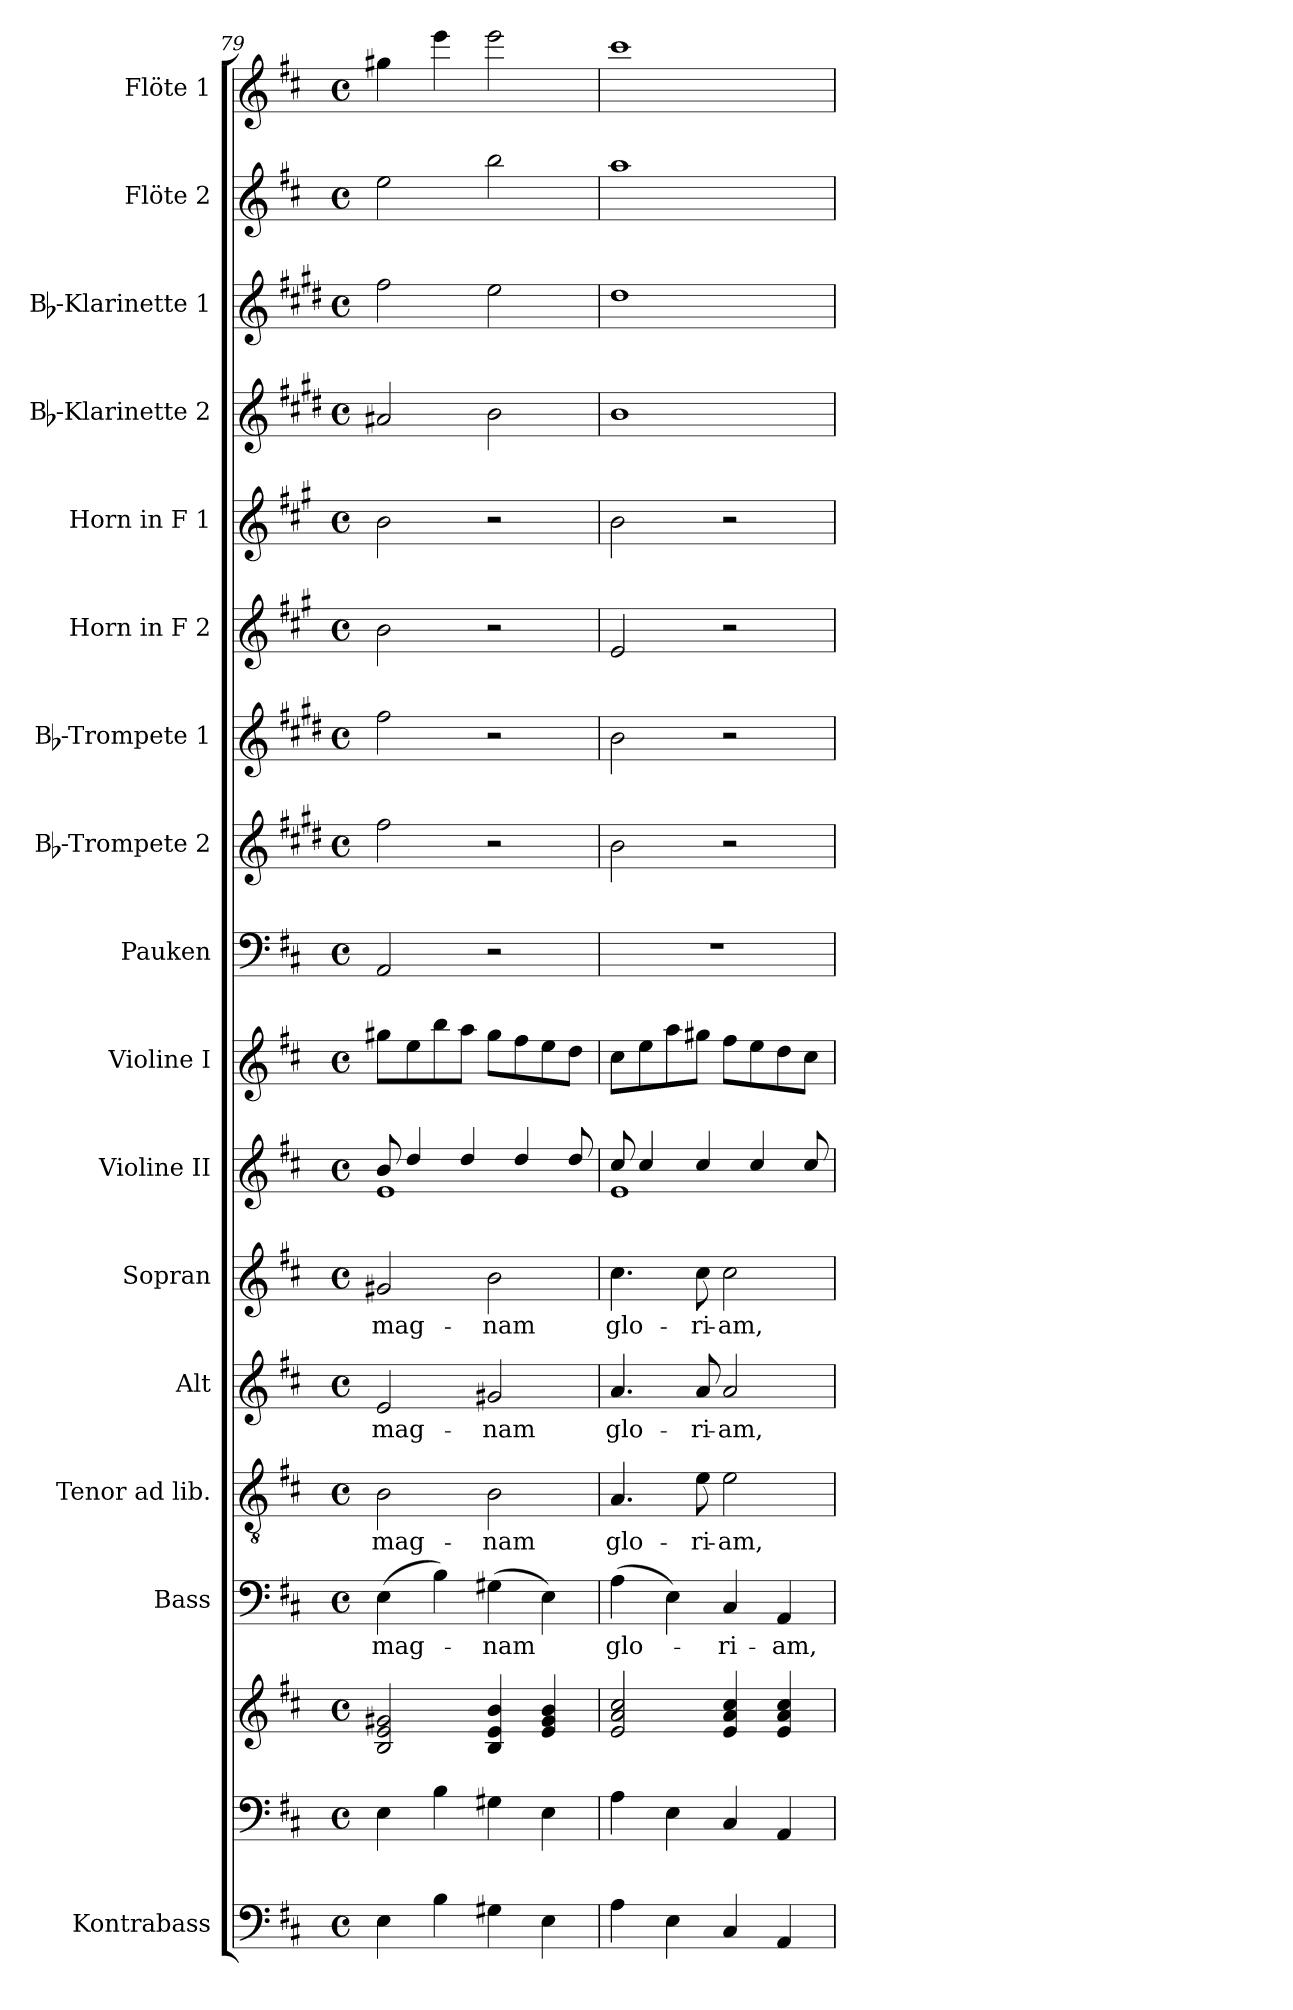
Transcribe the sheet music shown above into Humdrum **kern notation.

**kern	**kern	**kern	**kern	**text	**kern	**text	**kern	**text	**kern	**text	**kern	**kern	**kern	**kern	**kern	**kern	**kern	**kern	**kern	**kern	**kern
*part17	*part16	*part16	*part15	*part15	*part14	*part14	*part13	*part13	*part12	*part12	*part11	*part10	*part9	*part8	*part7	*part6	*part5	*part4	*part3	*part2	*part1
*staff18	*staff17	*staff16	*staff15	*staff15	*staff14	*staff14	*staff13	*staff13	*staff12	*staff12	*staff11	*staff10	*staff9	*staff8	*staff7	*staff6	*staff5	*staff4	*staff3	*staff2	*staff1
*I"Kontrabass	*	*	*I"Bass	*	*I"Tenor ad lib.	*	*I"Alt	*	*I"Sopran	*	*I"Violine II	*I"Violine I	*I"Pauken	*I"Bb-Trompete 2	*I"Bb-Trompete 1	*I"Horn in F 2	*I"Horn in F 1	*I"Bb-Klarinette 2	*I"Bb-Klarinette 1	*I"Flöte 2	*I"Flöte 1
*I'Kb.	*	*	*I'B.	*	*I'T.	*	*I'A.	*	*I'S.	*	*I'Vl. II	*I'Vl. I	*I'Pk.	*I'Bb Trp. 2	*I'Bb Trp. 1	*	*	*I'Bb Kl. 2	*I'Bb Kl. 1	*I'Fl. 2	*I'Fl. 1
*clefF4	*clefF4	*clefG2	*clefF4	*	*clefGv2	*	*clefG2	*	*clefG2	*	*clefG2	*clefG2	*clefF4	*clefG2	*clefG2	*clefG2	*clefG2	*clefG2	*clefG2	*clefG2	*clefG2
*ITrd7c12	*	*	*	*	*	*	*	*	*	*	*	*	*	*ITrd1c2	*ITrd1c2	*ITrd4c7	*ITrd4c7	*ITrd1c2	*ITrd1c2	*	*
*k[f#c#]	*k[f#c#]	*k[f#c#]	*k[f#c#]	*	*k[f#c#]	*	*k[f#c#]	*	*k[f#c#]	*	*k[f#c#]	*k[f#c#]	*k[f#c#]	*k[f#c#]	*k[f#c#]	*k[f#c#]	*k[f#c#]	*k[f#c#]	*k[f#c#]	*k[f#c#]	*k[f#c#]
*D:	*D:	*D:	*D:	*	*D:	*	*D:	*	*D:	*	*D:	*D:	*D:	*D:	*D:	*D:	*D:	*D:	*D:	*D:	*D:
*M4/4	*M4/4	*M4/4	*M4/4	*	*M4/4	*	*M4/4	*	*M4/4	*	*M4/4	*M4/4	*M4/4	*M4/4	*M4/4	*M4/4	*M4/4	*M4/4	*M4/4	*M4/4	*M4/4
*met(c)	*met(c)	*met(c)	*met(c)	*	*met(c)	*	*met(c)	*	*met(c)	*	*met(c)	*met(c)	*met(c)	*met(c)	*met(c)	*met(c)	*met(c)	*met(c)	*met(c)	*met(c)	*met(c)
=79	=79	=79	=79	=79	=79	=79	=79	=79	=79	=79	=79	=79	=79	=79	=79	=79	=79	=79	=79	=79	=79
!	!	!	!	!LO:LY:b	!	!LO:LY:b	!	!LO:LY:b	!	!LO:LY:b	!	!	!	!	!	!	!	!	!	!	!
*	*	*	*	*	*	*	*	*	*	*	*^	*	*	*	*	*	*	*	*	*	*
4EE\	4E\	2B/ 2e/ 2g#X/	(>4E\	mag-	2B\	mag-	2e/	mag-	2g#X/	mag-	8b/	1e	8gg#X\L	2AA/	2ee\	2ee\	2e\	2e\	2g#X/	2ee\	2ee\	4gg#X\
.	.	.	.	.	.	.	.	.	.	.	4dd/	.	8ee\	.	.	.	.	.	.	.	.	.
4BB\	4B\	.	4B\)	.	.	.	.	.	.	.	.	.	8bb\	.	.	.	.	.	.	.	.	4eee\
.	.	.	.	.	.	.	.	.	.	.	4dd/	.	8aa\J	.	.	.	.	.	.	.	.	.
!	!	!	!	!LO:LY:b	!	!LO:LY:b	!	!LO:LY:b	!	!LO:LY:b	!	!	!	!	!	!	!	!	!	!	!	!
4GG#X\	4G#X\	4B/ 4e/ 4b/	(>4G#X\	-nam	2B\	-nam	2g#X/	-nam	2b\	-nam	.	.	8gg#\L	2r	2r	2r	2r	2r	2a\	2dd\	2bb\	2eee\
.	.	.	.	.	.	.	.	.	.	.	4dd/	.	8ff#\	.	.	.	.	.	.	.	.	.
4EE\	4E\	4e/ 4g#/ 4b/	4E\)	.	.	.	.	.	.	.	.	.	8ee\	.	.	.	.	.	.	.	.	.
.	.	.	.	.	.	.	.	.	.	.	8dd/	.	8dd\J	.	.	.	.	.	.	.	.	.
!!LO:PB:g=z
=80	=80	=80	=80	=80	=80	=80	=80	=80	=80	=80	=80	=80	=80	=80	=80	=80	=80	=80	=80	=80	=80	=80
!	!	!	!	!LO:LY:b	!	!LO:LY:b	!	!LO:LY:b	!	!LO:LY:b	!	!	!	!	!	!	!	!	!	!	!	!
4AA\	4A\	2e/ 2a/ 2cc#/	(>4A\	glo-	4.A/	glo-	4.a/	glo-	4.cc#\	glo-	8cc#/	1e	8cc#\L	1r	2a\	2a\	2A/	2e\	1a	1cc#	1aa	1ccc#
.	.	.	.	.	.	.	.	.	.	.	4cc#/	.	8ee\	.	.	.	.	.	.	.	.	.
4EE\	4E\	.	4E\)	.	.	.	.	.	.	.	.	.	8aa\	.	.	.	.	.	.	.	.	.
!	!	!	!	!	!	!LO:LY:b	!	!LO:LY:b	!	!LO:LY:b	!	!	!	!	!	!	!	!	!	!	!	!
.	.	.	.	.	8e\	-ri-	8a/	-ri-	8cc#\	-ri-	4cc#/	.	8gg#X\J	.	.	.	.	.	.	.	.	.
!	!	!	!	!LO:LY:b	!	!LO:LY:b	!	!LO:LY:b	!	!LO:LY:b	!	!	!	!	!	!	!	!	!	!	!	!
4CC#/	4C#/	4e/ 4a/ 4cc#/	4C#/	-ri-	2e\	-am,	2a/	-am,	2cc#\	-am,	.	.	8ff#\L	.	2r	2r	2r	2r	.	.	.	.
.	.	.	.	.	.	.	.	.	.	.	4cc#/	.	8ee\	.	.	.	.	.	.	.	.	.
!	!	!	!	!LO:LY:b	!	!	!	!	!	!	!	!	!	!	!	!	!	!	!	!	!	!
4AAA/	4AA/	4e/ 4a/ 4cc#/	4AA/	-am,	.	.	.	.	.	.	.	.	8dd\	.	.	.	.	.	.	.	.	.
.	.	.	.	.	.	.	.	.	.	.	8cc#/	.	8cc#\J	.	.	.	.	.	.	.	.	.
*	*	*	*	*	*	*	*	*	*	*	*v	*v	*	*	*	*	*	*	*	*	*	*
=	=	=	=	=	=	=	=	=	=	=	=	=	=	=	=	=	=	=	=	=	=
*-	*-	*-	*-	*-	*-	*-	*-	*-	*-	*-	*-	*-	*-	*-	*-	*-	*-	*-	*-	*-	*-
